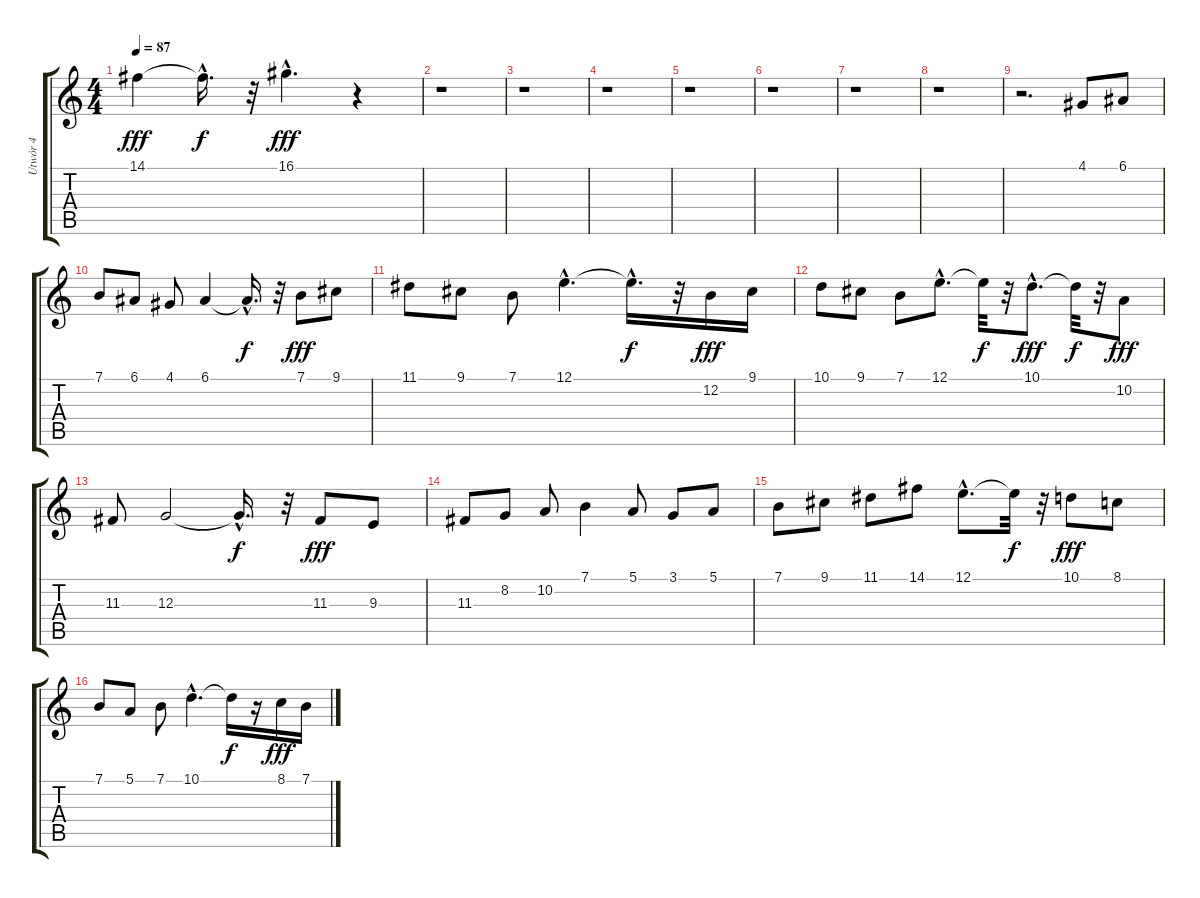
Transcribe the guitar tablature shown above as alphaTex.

\track ("Utwór 4" "Utwór 4") {instrument oboe}
\staff {score tabs}
\tuning (E4 B3 G3 D3 A2 E2) {hide}
\ts (4 4)
\tempo 87
\clef g2
\ks c
14.1.4{dy fff} 14.1{hac t}.16{d dy f} r.32 16.1{hac}.4{d dy fff} r.4 |
r.1 |
r.1 |
r.1 |
r.1 |
r.1 |
r.1 |
r.1 |
r.2{d} 4.1.8 6.1.8 |
7.1.8 6.1.8 4.1.8 6.1.4 6.1{hac t}.16{d dy f} r.32 7.1.8{dy fff} 9.1.8 |
11.1.8 9.1.8 7.1.8 12.1{hac}.4{d} 12.1{hac t}.16{d dy f} r.32 12.2.16{dy fff} 9.1.16 |
10.1.8 9.1.8 7.1.8 12.1{hac}.8{d} 12.1{t}.32{dy f} r.32 10.1{hac}.8{d dy fff} 10.1{t}.32{dy f} r.32 10.2.8{dy fff} |
11.3.8 12.3.2 12.3{hac t}.16{d dy f} r.32 11.3.8{dy fff} 9.3.8 |
11.3.8 8.2.8 10.2.8 7.1.4 5.1.8 3.1.8 5.1.8 |
7.1.8 9.1.8 11.1.8 14.1.8 12.1{hac}.8{d} 12.1{t}.32{dy f} r.32 10.1.8{dy fff} 8.1.8 |
7.1.8 5.1.8 7.1.8 10.1{hac}.4{d} 10.1{t}.16{dy f} r.16 8.1.16{dy fff} 7.1.16
